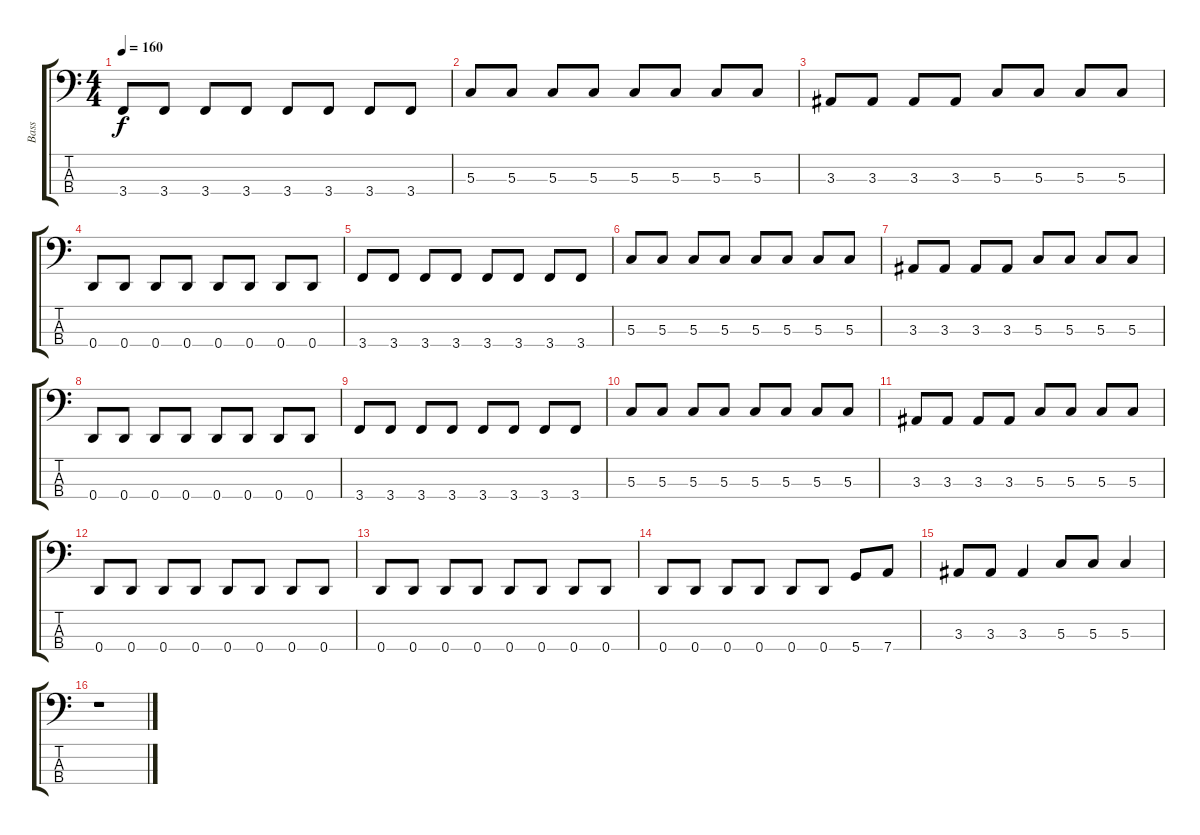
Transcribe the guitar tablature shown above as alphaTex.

\track ("Bass" "Bass") {instrument electricbassfinger}
\staff {score tabs}
\tuning (F2 C2 G1 D1) {hide}
\ts (4 4)
\tempo 160
\clef f4
\ks c
3.4.8{dy f} 3.4.8 3.4.8 3.4.8 3.4.8 3.4.8 3.4.8 3.4.8 |
5.3.8 5.3.8 5.3.8 5.3.8 5.3.8 5.3.8 5.3.8 5.3.8 |
3.3.8 3.3.8 3.3.8 3.3.8 5.3.8 5.3.8 5.3.8 5.3.8 |
0.4.8 0.4.8 0.4.8 0.4.8 0.4.8 0.4.8 0.4.8 0.4.8 |
3.4.8 3.4.8 3.4.8 3.4.8 3.4.8 3.4.8 3.4.8 3.4.8 |
5.3.8 5.3.8 5.3.8 5.3.8 5.3.8 5.3.8 5.3.8 5.3.8 |
3.3.8 3.3.8 3.3.8 3.3.8 5.3.8 5.3.8 5.3.8 5.3.8 |
0.4.8 0.4.8 0.4.8 0.4.8 0.4.8 0.4.8 0.4.8 0.4.8 |
3.4.8 3.4.8 3.4.8 3.4.8 3.4.8 3.4.8 3.4.8 3.4.8 |
5.3.8 5.3.8 5.3.8 5.3.8 5.3.8 5.3.8 5.3.8 5.3.8 |
3.3.8 3.3.8 3.3.8 3.3.8 5.3.8 5.3.8 5.3.8 5.3.8 |
0.4.8 0.4.8 0.4.8 0.4.8 0.4.8 0.4.8 0.4.8 0.4.8 |
0.4.8 0.4.8 0.4.8 0.4.8 0.4.8 0.4.8 0.4.8 0.4.8 |
0.4.8 0.4.8 0.4.8 0.4.8 0.4.8 0.4.8 5.4.8 7.4.8 |
3.3.8 3.3.8 3.3.4 5.3.8 5.3.8 5.3.4 |
r.1
